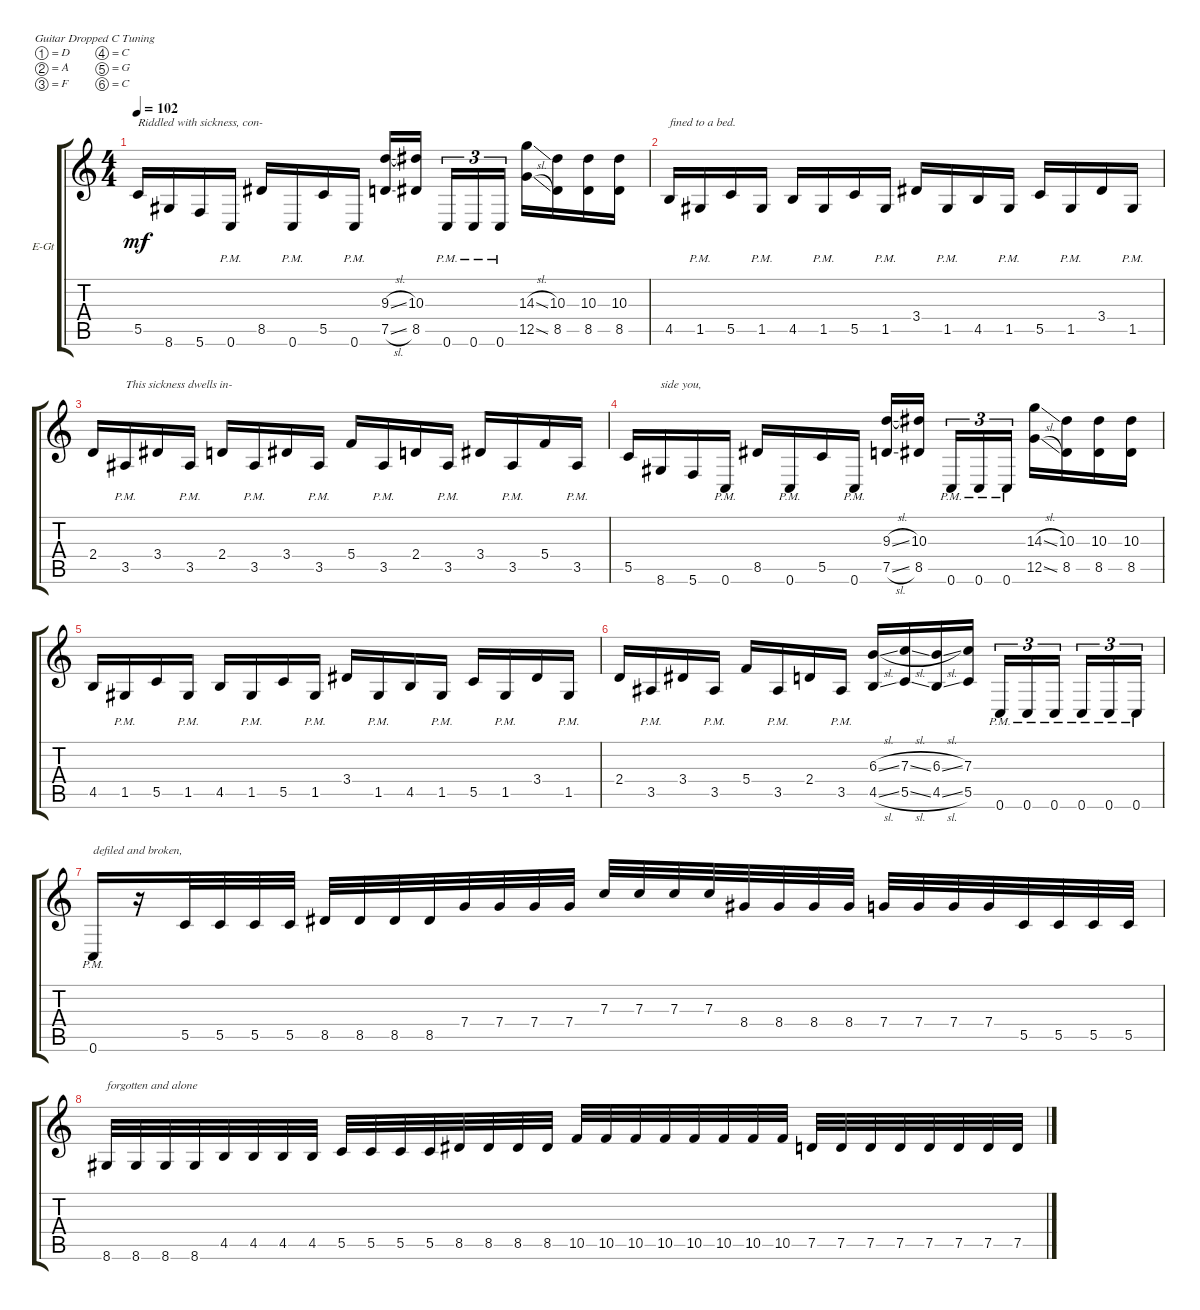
\defaultSystemsLayout 4
\bracketExtendMode groupsimilarinstruments
\firstSystemTrackNameOrientation horizontal
\otherSystemsTrackNameOrientation horizontal
\track ("Gajic" "E-Gt") {instrument distortionguitar}
\staff {score tabs}
\tuning (D4 A3 F3 C3 G2 C2)
\ts (4 4)
\tempo 102
\clef g2
\ks c
5.5.16{txt "Riddled with sickness, con-" dy mf} 8.6.16 5.6.16 0.6{pm}.16 8.5.16 0.6{pm}.16 5.5.16 0.6{pm}.16 (7.5{sl} 9.3{sl}).16 (8.5 10.3).16 0.6{pm}.16{tu (3 2)} 0.6{pm}.16{tu (3 2)} 0.6{pm}.16{tu (3 2)} (14.3{sl} 12.5{sl}).16 (8.5 10.3).16 (8.5 10.3).16 (8.5 10.3).16 |
4.5.16{txt "fined to a bed."} 1.5{pm}.16 5.5.16 1.5{pm}.16 4.5.16 1.5{pm}.16 5.5.16 1.5{pm}.16 3.4.16 1.5{pm}.16 4.5.16 1.5{pm}.16 5.5.16 1.5{pm}.16 3.4.16 1.5{pm}.16 |
2.4.16 3.5{pm}.16{txt "This sickness dwells in-"} 3.4.16 3.5{pm}.16 2.4.16 3.5{pm}.16 3.4.16 3.5{pm}.16 5.4.16 3.5{pm}.16 2.4.16 3.5{pm}.16 3.4.16 3.5{pm}.16 5.4.16 3.5{pm}.16 |
5.5.16 8.6.16{txt "side you,"} 5.6.16 0.6{pm}.16 8.5.16 0.6{pm}.16 5.5.16 0.6{pm}.16 (7.5{sl} 9.3{sl}).16 (8.5 10.3).16 0.6{pm}.16{tu (3 2)} 0.6{pm}.16{tu (3 2)} 0.6{pm}.16{tu (3 2)} (14.3{sl} 12.5{sl}).16 (8.5 10.3).16 (8.5 10.3).16 (8.5 10.3).16 |
4.5.16 1.5{pm}.16 5.5.16 1.5{pm}.16 4.5.16 1.5{pm}.16 5.5.16 1.5{pm}.16 3.4.16 1.5{pm}.16 4.5.16 1.5{pm}.16 5.5.16 1.5{pm}.16 3.4.16 1.5{pm}.16 |
2.4.16 3.5{pm}.16 3.4.16 3.5{pm}.16 5.4.16 3.5{pm}.16 2.4.16 3.5{pm}.16 (4.5{sl} 6.3{sl}).16 (5.5{sl} 7.3{sl}).16 (4.5{sl} 6.3{sl}).16 (5.5 7.3).16 0.6{pm}.16{tu (3 2)} 0.6{pm}.16{tu (3 2)} 0.6{pm}.16{tu (3 2)} 0.6{pm}.16{tu (3 2)} 0.6{pm}.16{tu (3 2)} 0.6{pm}.16{tu (3 2)} |
0.6{pm}.16{txt "defiled and broken,"} r.16 5.5.32 5.5.32 5.5.32 5.5.32 8.5.32 8.5.32 8.5.32 8.5.32 7.4.32 7.4.32 7.4.32 7.4.32 7.3.32 7.3.32 7.3.32 7.3.32 8.4.32 8.4.32 8.4.32 8.4.32 7.4.32 7.4.32 7.4.32 7.4.32 5.5.32 5.5.32 5.5.32 5.5.32 |
8.6.32{txt "forgotten and alone"} 8.6.32 8.6.32 8.6.32 4.5.32 4.5.32 4.5.32 4.5.32 5.5.32 5.5.32 5.5.32 5.5.32 8.5.32 8.5.32 8.5.32 8.5.32 10.5.32 10.5.32 10.5.32 10.5.32 10.5.32 10.5.32 10.5.32 10.5.32 7.5.32 7.5.32 7.5.32 7.5.32 7.5.32 7.5.32 7.5.32 7.5.32
